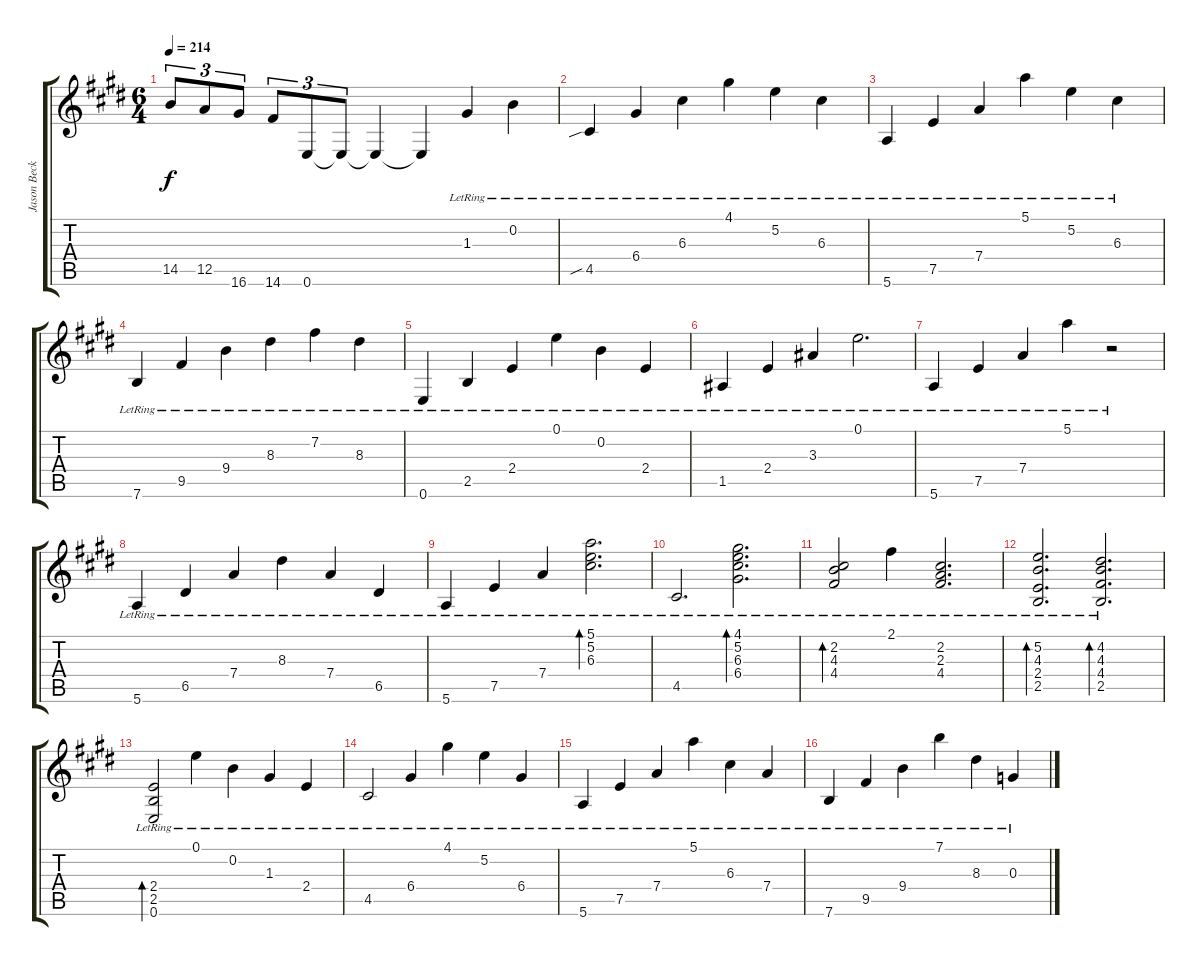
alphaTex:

\track ("Jason Becker" "Jason Beck") {instrument electricguitarjazz}
\staff {score tabs}
\tuning (E4 B3 G3 D3 A2 E2) {hide}
\ts (6 4)
\tempo 214
\clef g2
\ks e
14.5.8{tu (3 2) dy f} 12.5.8{tu (3 2)} 16.6.8{tu (3 2)} 14.6.8{tu (3 2)} 0.6.8{tu (3 2)} 0.6{t}.8{tu (3 2)} 0.6{t}.4 0.6{t}.4 1.3{lr}.4 0.2{lr}.4 |
4.5{sib lr}.4 6.4{lr}.4 6.3{lr}.4 4.1{lr}.4 5.2{lr}.4 6.3{lr}.4 |
5.6{lr}.4 7.5{lr}.4 7.4{lr}.4 5.1{lr}.4 5.2{lr}.4 6.3{lr}.4 |
7.6{lr}.4 9.5{lr}.4 9.4{lr}.4 8.3{lr}.4 7.2{lr}.4 8.3{lr}.4 |
0.6{lr}.4 2.5{lr}.4 2.4{lr}.4 0.1{lr}.4 0.2{lr}.4 2.4{lr}.4 |
1.5{lr}.4 2.4{lr}.4 3.3{lr}.4 0.1{lr}.2{d} |
5.6{lr}.4 7.5{lr}.4 7.4{lr}.4 5.1{lr}.4 r.2 |
5.6{lr}.4 6.5{lr}.4 7.4{lr}.4 8.3{lr}.4 7.4{lr}.4 6.5{lr}.4 |
5.6{lr}.4 7.5{lr}.4 7.4{lr}.4 (5.1{lr} 5.2{lr} 6.3{lr}).2{d bd 120} |
4.5{lr}.2{d} (4.1{lr} 5.2{lr} 6.3{lr} 6.4{lr}).2{d bd 120} |
(2.2{lr} 4.3{lr} 4.4{lr}).2{bd 120} 2.1{lr}.4 (2.2{lr} 2.3{lr} 4.4{lr}).2{d} |
(5.2{lr} 4.3{lr} 2.4{lr} 2.5{lr}).2{d bd 120} (4.2{lr} 4.3{lr} 4.4{lr} 2.5{lr}).2{d bd 120} |
(2.4{lr} 2.5{lr} 0.6{lr}).2{bd 120} 0.1{lr}.4 0.2{lr}.4 1.3{lr}.4 2.4{lr}.4 |
4.5{lr}.2 6.4{lr}.4 4.1{lr}.4 5.2{lr}.4 6.4{lr}.4 |
5.6{lr}.4 7.5{lr}.4 7.4{lr}.4 5.1{lr}.4 6.3{lr}.4 7.4{lr}.4 |
7.6{lr}.4 9.5{lr}.4 9.4{lr}.4 7.1{lr}.4 8.3{lr}.4 0.3{lr}.4
